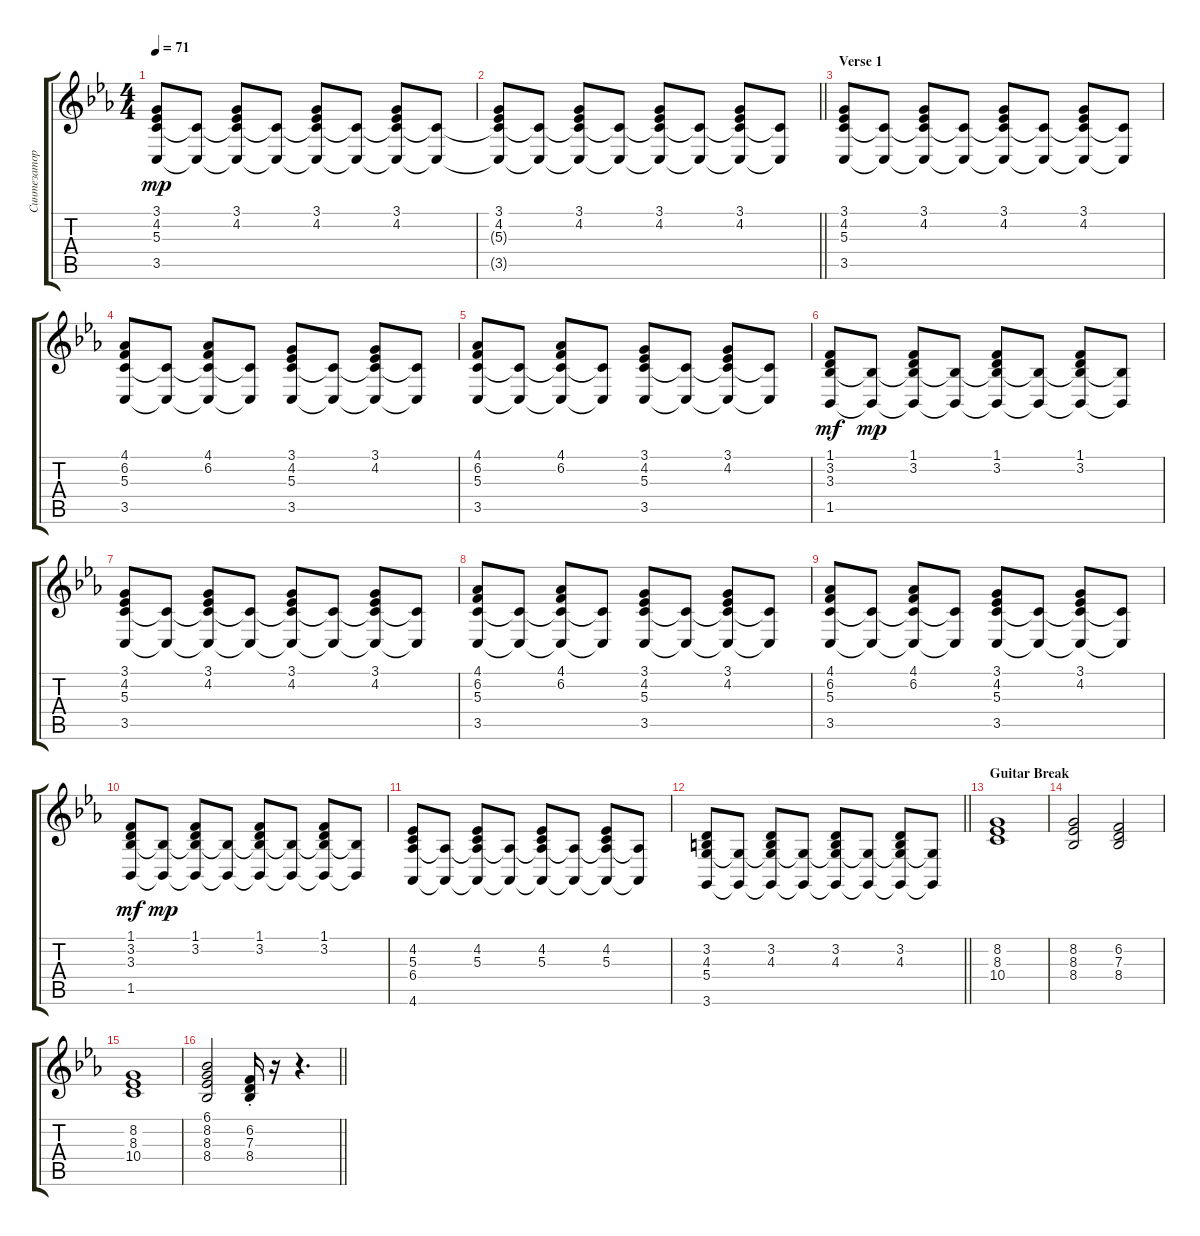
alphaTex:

\track ("Синтезатор" "Синтезатор") {instrument stringensemble1}
\staff {score tabs}
\tuning (E4 B3 G3 D3 A2 E2) {hide}
\ts (4 4)
\tempo 71
\clef g2
\ks cminor
(3.1 4.2 5.3 3.5).8{dy mp} (5.3{t} 3.5{t}).8 (3.1 4.2 5.3{t} 3.5{t}).8 (5.3{t} 3.5{t}).8 (3.1 4.2 5.3{t} 3.5{t}).8 (5.3{t} 3.5{t}).8 (3.1 4.2 5.3{t} 3.5{t}).8 (5.3{t} 3.5{t}).8 |
\barLineRight lightlight
(3.1 4.2 5.3{t} 3.5{t}).8 (5.3{t} 3.5{t}).8 (3.1 4.2 5.3{t} 3.5{t}).8 (5.3{t} 3.5{t}).8 (3.1 4.2 5.3{t} 3.5{t}).8 (5.3{t} 3.5{t}).8 (3.1 4.2 5.3{t} 3.5{t}).8 (5.3{t} 3.5{t}).8 |
\section ("" "Verse 1")
(3.1 4.2 5.3 3.5).8 (5.3{t} 3.5{t}).8 (3.1 4.2 5.3{t} 3.5{t}).8 (5.3{t} 3.5{t}).8 (3.1 4.2 5.3{t} 3.5{t}).8 (5.3{t} 3.5{t}).8 (3.1 4.2 5.3{t} 3.5{t}).8 (5.3{t} 3.5{t}).8 |
(4.1 6.2 5.3 3.5).8 (5.3{t} 3.5{t}).8 (4.1 6.2 5.3{t} 3.5{t}).8 (5.3{t} 3.5{t}).8 (3.1 4.2 5.3 3.5).8 (5.3{t} 3.5{t}).8 (3.1 4.2 5.3{t} 3.5{t}).8 (5.3{t} 3.5{t}).8 |
(4.1 6.2 5.3 3.5).8 (5.3{t} 3.5{t}).8 (4.1 6.2 5.3{t} 3.5{t}).8 (5.3{t} 3.5{t}).8 (3.1 4.2 5.3 3.5).8 (5.3{t} 3.5{t}).8 (3.1 4.2 5.3{t} 3.5{t}).8 (5.3{t} 3.5{t}).8 |
(1.1 3.2 3.3 1.5).8{dy mf} (3.3{t} 1.5{t}).8{dy mp} (1.1 3.2 3.3{t} 1.5{t}).8 (3.3{t} 1.5{t}).8 (1.1 3.2 3.3{t} 1.5{t}).8 (3.3{t} 1.5{t}).8 (1.1 3.2 3.3{t} 1.5{t}).8 (3.3{t} 1.5{t}).8 |
(3.1 4.2 5.3 3.5).8 (5.3{t} 3.5{t}).8 (3.1 4.2 5.3{t} 3.5{t}).8 (5.3{t} 3.5{t}).8 (3.1 4.2 5.3{t} 3.5{t}).8 (5.3{t} 3.5{t}).8 (3.1 4.2 5.3{t} 3.5{t}).8 (5.3{t} 3.5{t}).8 |
(4.1 6.2 5.3 3.5).8 (5.3{t} 3.5{t}).8 (4.1 6.2 5.3{t} 3.5{t}).8 (5.3{t} 3.5{t}).8 (3.1 4.2 5.3 3.5).8 (5.3{t} 3.5{t}).8 (3.1 4.2 5.3{t} 3.5{t}).8 (5.3{t} 3.5{t}).8 |
(4.1 6.2 5.3 3.5).8 (5.3{t} 3.5{t}).8 (4.1 6.2 5.3{t} 3.5{t}).8 (5.3{t} 3.5{t}).8 (3.1 4.2 5.3 3.5).8 (5.3{t} 3.5{t}).8 (3.1 4.2 5.3{t} 3.5{t}).8 (5.3{t} 3.5{t}).8 |
(1.1 3.2 3.3 1.5).8{dy mf} (3.3{t} 1.5{t}).8{dy mp} (1.1 3.2 3.3{t} 1.5{t}).8 (3.3{t} 1.5{t}).8 (1.1 3.2 3.3{t} 1.5{t}).8 (3.3{t} 1.5{t}).8 (1.1 3.2 3.3{t} 1.5{t}).8 (3.3{t} 1.5{t}).8 |
(4.2 5.3 6.4 4.6).8 (6.4{t} 4.6{t}).8 (4.2 5.3 6.4{t} 4.6{t}).8 (6.4{t} 4.6{t}).8 (4.2 5.3 6.4{t} 4.6{t}).8 (6.4{t} 4.6{t}).8 (4.2 5.3 6.4{t} 4.6{t}).8 (6.4{t} 4.6{t}).8 |
\barLineRight lightlight
(3.2 4.3 5.4 3.6).8 (5.4{t} 3.6{t}).8 (3.2 4.3 5.4{t} 3.6{t}).8 (5.4{t} 3.6{t}).8 (3.2 4.3 5.4{t} 3.6{t}).8 (5.4{t} 3.6{t}).8 (3.2 4.3 5.4{t} 3.6{t}).8 (5.4{t} 3.6{t}).8 |
\section ("" "Guitar Break")
(8.2 8.3 10.4).1 |
(8.2 8.3 8.4).2 (6.2 7.3 8.4).2 |
(8.2 8.3 10.4).1 |
\barLineRight lightlight
(6.1 8.2 8.3 8.4).2 (6.2{st} 7.3{st} 8.4).16 r.16 r.4{d}
